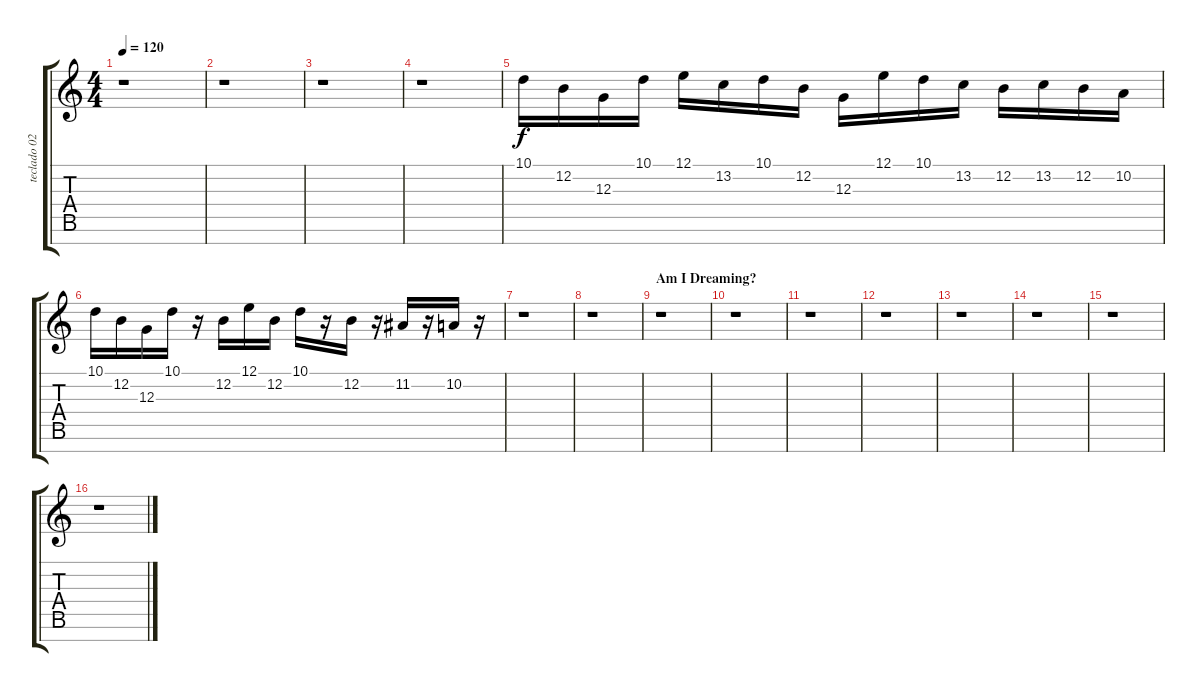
\track ("teclado 02" "teclado 02") {instrument lead8bassandlead}
\staff {score tabs}
\tuning (E4 B3 G3 D3 A2 E2 B1) {hide}
\ts (4 4)
\tempo 120
\clef g2
\ks c
r.1{dy f} |
r.1 |
r.1 |
r.1 |
10.1.16 12.2.16 12.3.16 10.1.16 12.1.16 13.2.16 10.1.16 12.2.16 12.3.16 12.1.16 10.1.16 13.2.16 12.2.16 13.2.16 12.2.16 10.2.16 |
10.1.16 12.2.16 12.3.16 10.1.16 r.16 12.2.16 12.1.16 12.2.16 10.1.16 r.16 12.2.16 r.16 11.2.16 r.16 10.2.16 r.16 |
r.1 |
r.1 |
\section ("" "Am I Dreaming?")
r.1 |
r.1 |
r.1 |
r.1 |
r.1 |
r.1 |
r.1 |
r.1
